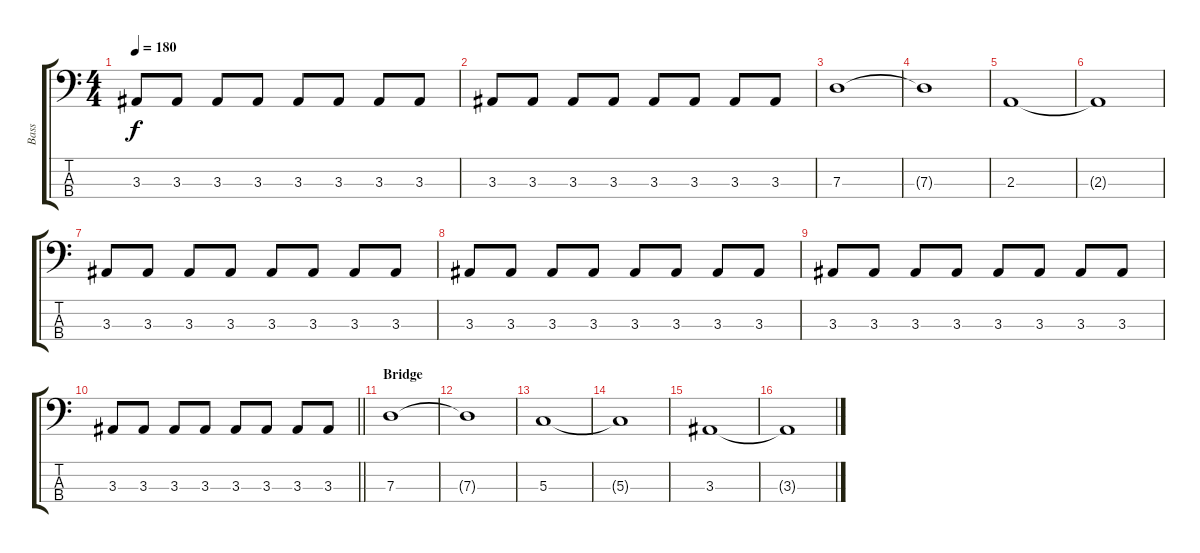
\track ("Bass" "Bass") {instrument electricbasspick}
\staff {score tabs}
\tuning (F2 C2 G1 D1) {hide}
\ts (4 4)
\tempo 180
\clef f4
\ks c
3.3.8{dy f} 3.3.8 3.3.8 3.3.8 3.3.8 3.3.8 3.3.8 3.3.8 |
3.3.8 3.3.8 3.3.8 3.3.8 3.3.8 3.3.8 3.3.8 3.3.8 |
7.3.1 |
7.3{t}.1 |
2.3.1 |
2.3{t}.1 |
3.3.8 3.3.8 3.3.8 3.3.8 3.3.8 3.3.8 3.3.8 3.3.8 |
3.3.8 3.3.8 3.3.8 3.3.8 3.3.8 3.3.8 3.3.8 3.3.8 |
3.3.8 3.3.8 3.3.8 3.3.8 3.3.8 3.3.8 3.3.8 3.3.8 |
\barLineRight lightlight
3.3.8 3.3.8 3.3.8 3.3.8 3.3.8 3.3.8 3.3.8 3.3.8 |
\section ("" "Bridge")
7.3.1 |
7.3{t}.1 |
5.3.1 |
5.3{t}.1 |
3.3.1 |
3.3{t}.1
